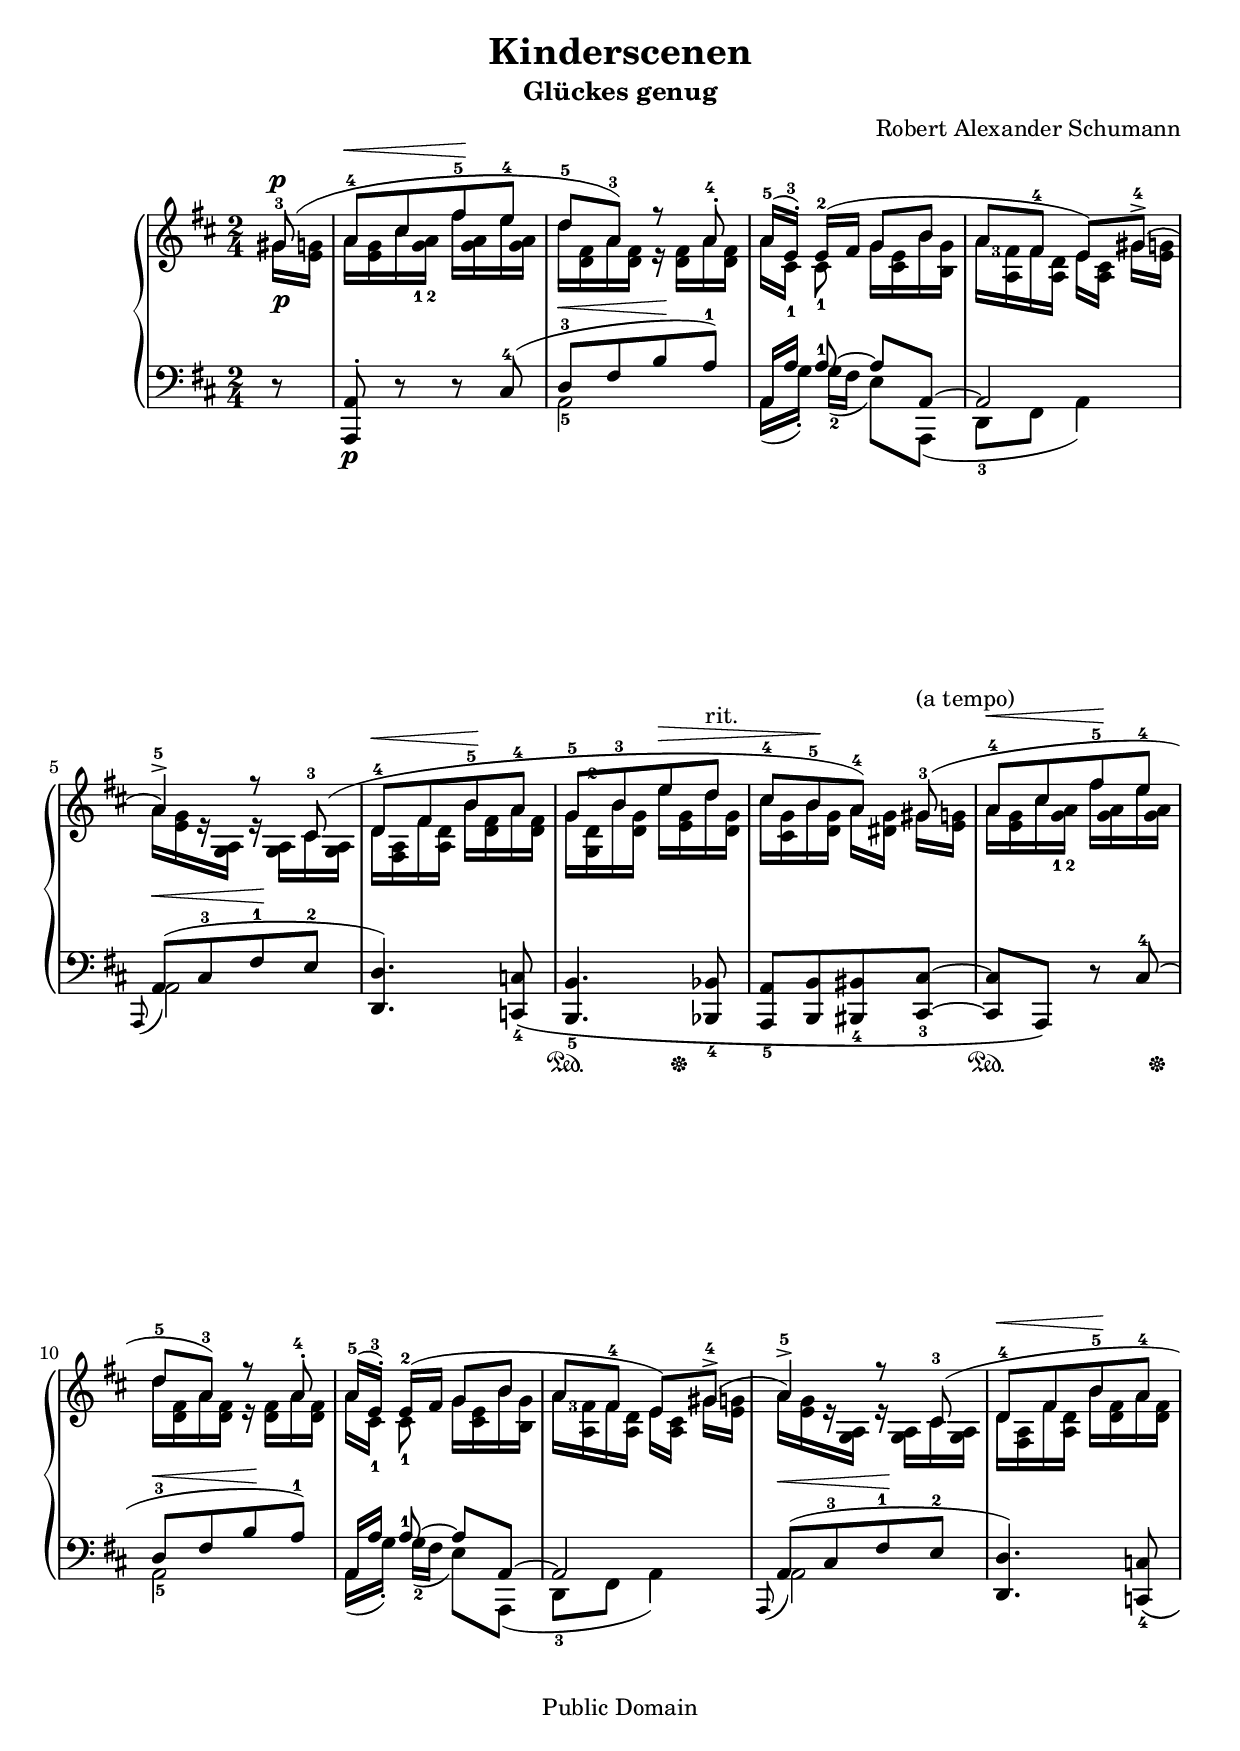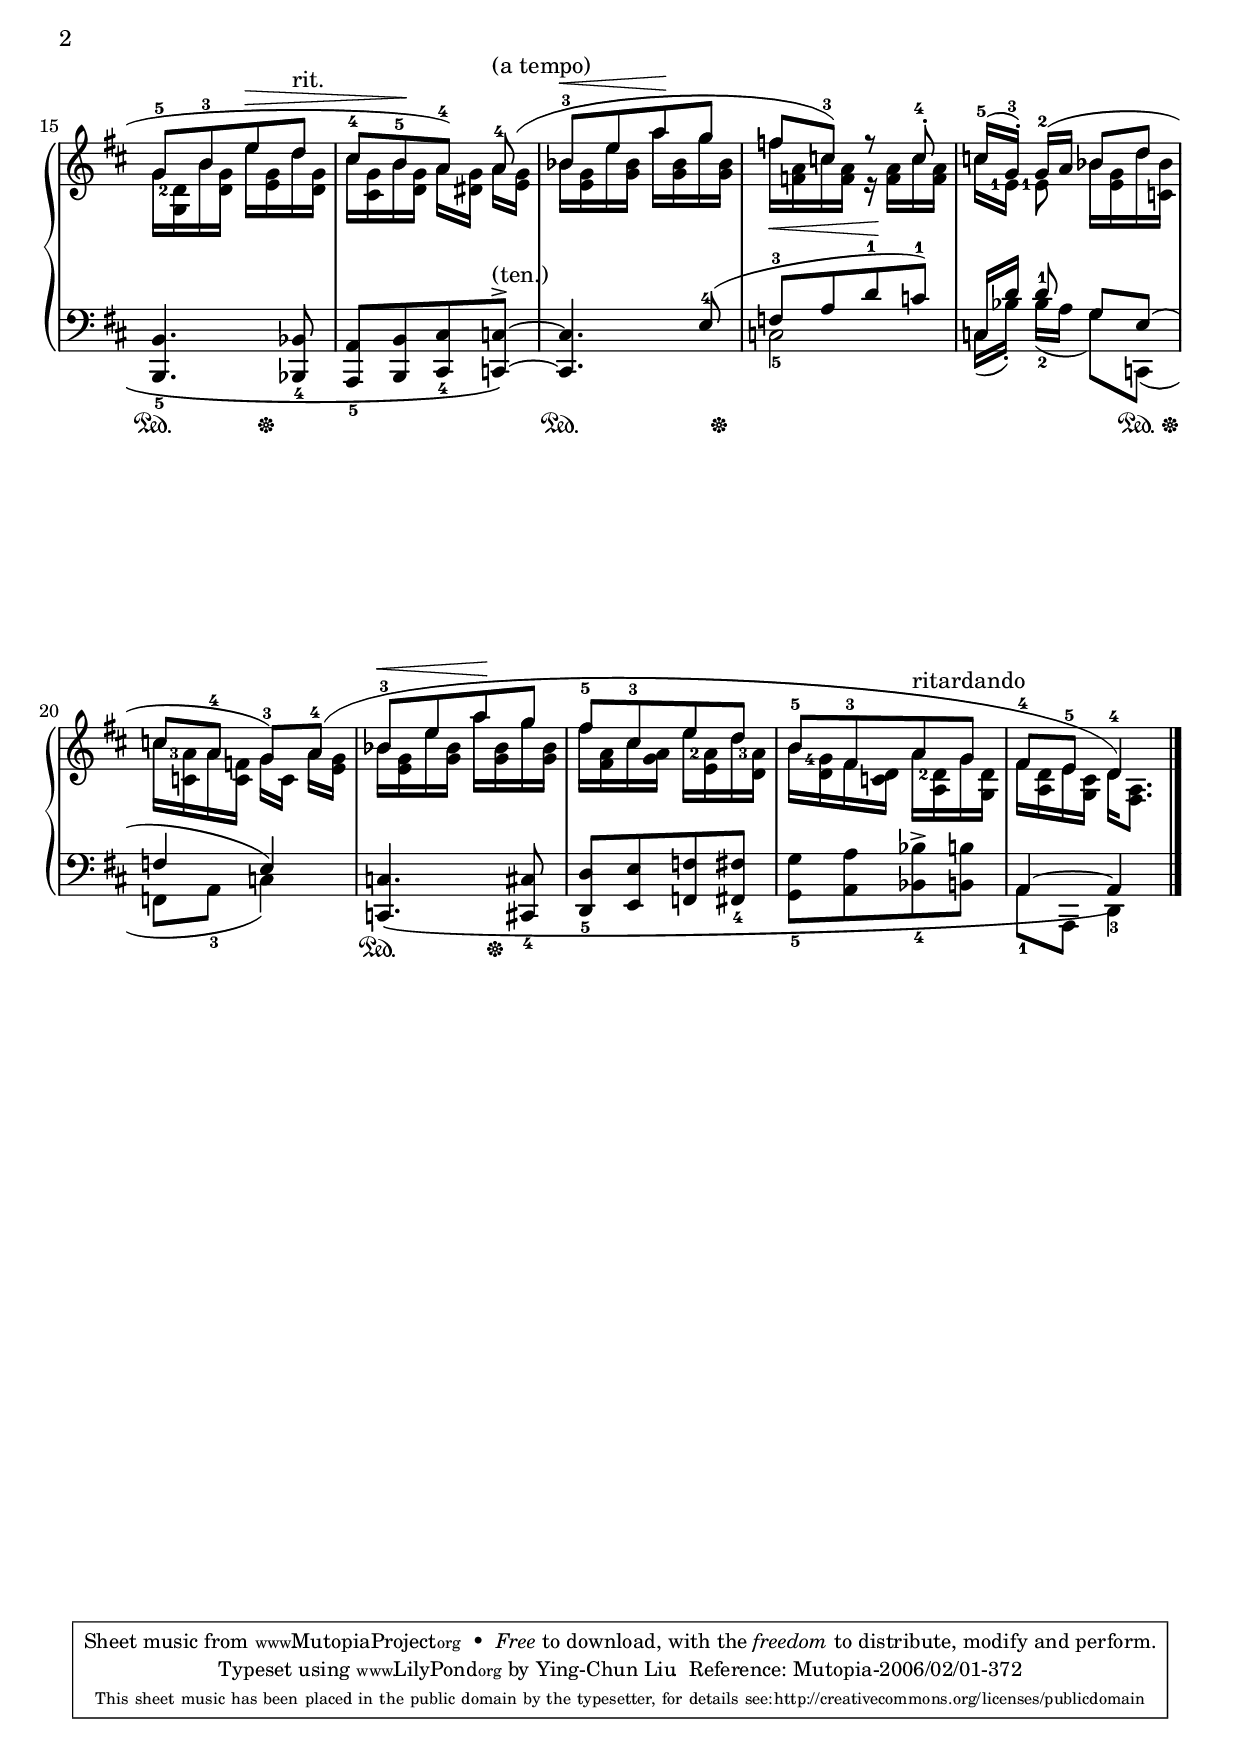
% PaulLiu
% 
\version "2.6.0"
\header {
 title = "Kinderscenen"
 subtitle = "Glückes genug"
 composer = "Robert Alexander Schumann"
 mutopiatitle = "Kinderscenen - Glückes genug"
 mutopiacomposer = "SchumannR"
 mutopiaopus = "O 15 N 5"
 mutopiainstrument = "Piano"
 date = "18th C."
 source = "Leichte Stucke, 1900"
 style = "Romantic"
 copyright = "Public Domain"
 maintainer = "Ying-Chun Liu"
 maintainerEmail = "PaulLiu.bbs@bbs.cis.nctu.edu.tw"
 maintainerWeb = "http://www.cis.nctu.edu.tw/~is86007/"
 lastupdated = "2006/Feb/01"

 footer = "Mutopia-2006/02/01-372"
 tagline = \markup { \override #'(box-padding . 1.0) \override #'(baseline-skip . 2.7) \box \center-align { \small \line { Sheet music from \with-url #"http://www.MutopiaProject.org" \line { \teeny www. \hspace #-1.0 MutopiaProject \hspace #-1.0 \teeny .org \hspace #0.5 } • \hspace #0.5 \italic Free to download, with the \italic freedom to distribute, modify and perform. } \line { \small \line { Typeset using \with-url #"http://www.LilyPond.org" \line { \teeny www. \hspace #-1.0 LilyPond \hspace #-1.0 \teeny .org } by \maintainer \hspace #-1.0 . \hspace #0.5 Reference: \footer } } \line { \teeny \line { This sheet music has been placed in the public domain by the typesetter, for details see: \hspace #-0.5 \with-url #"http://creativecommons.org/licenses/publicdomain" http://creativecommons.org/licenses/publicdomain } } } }
}

fingerDU = \set fingeringOrientations = #'(down up)
fingerD = \set fingeringOrientations = #'(down)
fingerUL = \set fingeringOrientations = #'(up left)
fingerUR = \set fingeringOrientations = #'(up right)
fingerU = \set fingeringOrientations = #'(up)
fingerL = \set fingeringOrientations = #'(left)
fingerLRUD = \set fingeringOrientations = #'(left right up down)


repeattr =  {
	\relative c {
		\partial 8
		\context Voice = "repeattr" {
			s8 | s2 s2 s2 s2 s2 s2 s2 s2 s2 s2 s2 s2 s2 s2 s2 s2
			s2 s2 s2 s2 s2 s2 s2 s2
			\bar "|."
		}
	}
}

dynamictr =  {
			s16\p s16
			s2
			s2
			s2
			s2
			s2
			s2
			s2
			s2
			s2
			s2
			s2
			s2
			s2
			s2
			s2
			s2
			s2
			s2
			s2
			s2
			s2
			s2
			s2
			s2
}

pedaltr =  {
			s8
			s2
			s2
			s2
			s2
			s2
			s2
			s16\sustainDown s16 s8 s16 s16\sustainUp s8
			s2
			s16\sustainDown s16 s8 s8 s16 s16\sustainUp
			s2
			s2
			s2
			s2
			s2
			s16\sustainDown s16 s8 s16 s16\sustainUp s8
			s2
			s16\sustainDown s16 s8 s8 s16 s16\sustainUp
			s2
			s4 s8 s32\sustainDown s32 s32 s32\sustainUp
			s2
			s16\sustainDown s16 s8 s16 s16\sustainUp s8
			s2
			s2
			s2
}			

viola =  {
	\relative c'' { 
		\context Voice = "viola" {
			\stemUp
			\phrasingSlurUp
			\slurUp
			\dynamicUp
			\override Voice.Rest #'staff-position = #4
			<gis-3>8\p (
			<a-4> \< [ <cis> <fis-5>\! <e-4> ] 
			<d-5> <a-3> ) r8 <a-4>^.
			<a-5>16 ( [ <e-3>16^. ] ) <e-2> ( [fis] g8 b
			a [ <fis-4> ] e ) <gis-4>^> (
			<a-5>4^> ) r8 <cis,-3>8 (
			<d-4>\< [ <fis> <b-5>\! <a-4> ]
			<g-5> [ <b-3> e\> d^"rit." ]
			<cis-4> [ <b-5>\! <a-4> ] ) <gis-3>^"(a tempo)" (
			<a-4> \< [ <cis> <fis-5>\! <e-4> ]
			<d-5> <a-3> ) r8 <a-4>^.
			<a-5>16 ( [ <e-3>16^. ] ) <e-2> ( [fis] g8 b
			a <fis-4> e ) <gis-4>^> (
			<a-5>4^> ) r8 <cis,-3>8 (
			<d-4>\< [ <fis> <b-5>\! <a-4> ]
			<g-5> [ <b-3> e\> d^"rit." ]
			<cis-4> [ <b-5>\! <a-4> ] ) <a-4>^"(a tempo)" (
			<bes-3>\< [ e a\! g ]
			f <c-3> ) r8 <c-4>^.
			<c-5>16 ( [ <g-3>16^. ] ) <g-2> ( [a] bes8 d
			c8 <a-4> <g-3> ) <a-4> (
			<bes-3>\< [ e a\! g ]
			<fis-5> [ <cis-3> e d ]
			<b-5> [ <fis-3> a^"ritardando" g ]
			<fis-4> <e-5> <d-4>4 )
		}
	}
}

violatwo =  {
	\relative c'' { 
		\context Voice = "violatwo" {
			\stemDown
			\phrasingSlurUp
			\slurUp
			\fingerD
			\override Voice.Rest #'staff-position = #-4
			gis16 <e g>16
			a <e g> cis' \fingerD <g-1 a-2> fis' <g, a> e' <g, a>
			d' <d, fis> a' <d, fis> r16 <d fis> a' <d, fis>
			a' [<cis,-1>] <cis-1>8 g'16 <cis, e> b' <b, g'>
			a' \fingerL <a, fis'-3> fis' <a, d> e' [<a, cis>] gis' [<e g>] 
			a [<e g> r16 <g, a>] r16 <g a> cis <g a>
			d' <fis, a> fis' <a, d> b' <d, fis> a' <d, fis>
			g \fingerU <g, d'-2> b' <d, g> e' <e, g> d' <d, g>
			cis' <cis, g'> b' <d, g> a' [<dis, g>] gis [<e g>]

			a <e g> cis' \fingerD <g-1 a-2> fis' <g, a> e' <g, a>
			d' <d, fis> a' <d, fis> r16 <d fis> a' <d, fis>
			a' [<cis,-1>] <cis-1>8 g'16 <cis, e> b' <b, g'>
			a' \fingerL <a, fis'-3> fis' <a, d> e' [<a, cis>] gis' [<e g>] 
			a [<e g> r16 <g, a>] r16 <g a> cis <g a>
			d' <fis, a> fis' <a, d> b' <d, fis> a' <d, fis>
			g \fingerL <g, d'-2> b' <d, g> e' <e, g> d' <d, g>
			cis' <cis, g'> b' <d, g> a' [<dis, g>] a' [<e g>]

			bes' <e, g> e' <g, bes> a' <g, bes> g' <g, bes>
			f' <f, a> c' <f, a> r16 <f a> c' <f, a>
			c' [<e,-1>] <e-1>8 bes'16 <e, g> d' <c, bes'>
			c' <c, a'-3> a' <c, f> g' [c,] a' [<e g>]
			bes' <e, g> e' <g, bes> a' <g, bes> g' <g, bes>
			fis' <fis, a> cis' <g a> e' <e, a-2> d' <d, a'-3>
			b' <d, g-4> fis <c d> a' <a, d-2> g' <g, d'>
			fis' <a, d> e' <g, cis> d' <fis, a>8. 
			
		}
	}
}

oboes =  {
	\relative c'' { 
		\context Voice = "oboe" {
			\stemNeutral
			\change Staff=up
		}
	}
}

oboestwo =  {
	\relative c' { 
		\context Voice = "oboetwo" {
			\stemNeutral
			\change Staff=up
		}
	}
}


bassvoices =  {
	\relative c {
		\context Voice = "bassvoice" {
			\stemDown
			\phrasingSlurDown
			\slurDown
			\fingerD
			s8
			s2
			<a-5>2
			a16 ([g'_.]) <g-2> ([fis] e8) a,, (
			<d-3>8 fis a4 )
			a2
			s2
			s2
			s2
			s2
			<a-5>2
			a16 ([g'_.]) <g-2> ([fis] e8) a,, (
			<d-3>8 fis a4 )
			a2
			s2
			s2
			s2
			s2
			<c-5>2
			c16 ([bes'_.]) <bes-2> ([a] g8) c,, (
			f8 <a-3> c4 )
			s2
			s2
			s2
			<a-1>8 a,8 <d-3>4
		}
	}
}

bassvoicestwo =  {
	\relative c {
		\context Voice = "bassvoicetwo" {
			\stemUp
			\phrasingSlurDown
			\slurUp
			\tieUp
			\dynamicDown
			\fingerU
			r8 
			<a, a'>8^.\p \dynamicUp r8 r8  <cis'-4>8 (  
			<d-3> \< [ fis b\! <a-1> ] )
			a,16 [a'] <a-1>8 ~ a8 a, ~
			a2
			\grace { a,8 ( }  a'8\< ) [ ( <cis-3> <fis-1>\! <e-2> ]
			<d, d'>4. ) \fingerD <c-4 c'>8 \(
			<b-5 b'>4. <bes-4 bes'>8
			<a-5 a'> [ <b b'> <bis-4 bis'> <cis-3 cis'> ~ ]
			<cis cis'> a \) r8 \fingerU <cis'-4> (

			<d-3> \< [ fis b\! <a-1> ] )
			a,16 [a'] <a-1>8 ~ a8 a, ~
			a2
			\grace { a,8 ( }  a'8\< ) [ ( <cis-3> <fis-1>\! <e-2> ]
			<d, d'>4. ) \fingerD <c-4 c'>8 \(
			<b-5 b'>4. <bes-4 bes'>8
			<a-5 a'> [ <b b'> <cis-4 cis'> <c c'>^>^"(ten.)" ~ \) ]
			\fingerU <c c'>4. <e'-4>8 ( 
			<f-3>8\< [ a  <d-1>\! <c-1> ] )
			c,16 [d'] <d-1>8 g, e (
			f4 e )
			\fingerD <c, c'>4. \( <cis-4 cis'>8
			<d-5 d'> [<e e'> <f f'> <fis-4 fis'>]
			\stemDown <g-5 g'> [<a a'> <bes-4 bes'>^> <b b'>] \stemUp
			<a>4 ~ a4 \)
			
		}
	}
}


\score {
	\context PianoStaff  <<
		\context Staff = "up" <<
			\key d \major 
			\time 2/4
			\viola
			\violatwo
			\oboes
			\repeattr
		>>
		\context Dynamics = "dynamics" \dynamictr
		\context Staff = "down" <<
			\clef bass
			\key d \major
			\time 2/4
			\oboestwo
			\bassvoicestwo
			\bassvoices
		>>
		\context Dynamics = "pedal" \pedaltr
	>>
	\layout {
		\context {
			\type "Engraver_group_engraver"
			\name Dynamics
			\consists "Output_property_engraver"
			
			minimumVerticalExtent = #'(-1 . 1)
			
			\consists "Piano_pedal_engraver"
			\consists "Script_engraver"
			\consists "Dynamic_engraver"
			\consists "Text_engraver"

		 \override TextScript #'font-size = #2
		 \override TextScript #'font-shape = #'italic
		 \override DynamicText #'extra-offset = #'(0 . 2.5)
		 \override Hairpin #'extra-offset = #'(0 . 2.5)
			
			\consists "Skip_event_swallow_translator"

			\consists "Axis_group_engraver"
		}
		\context {
			\PianoStaff
			\accepts Dynamics
		 \override VerticalAlignment #'forced-distance = #7
		}
	}
	\midi {
		\tempo 4 = 84
		\context {
			\type "Performer_group_performer"
			\name Dynamics
			\consists "Piano_pedal_performer"
			\consists "Span_dynamic_performer"
			\consists "Dynamic_performer"
		}
		\context {
			\PianoStaff
			\accepts Dynamics
		}
	}
}


